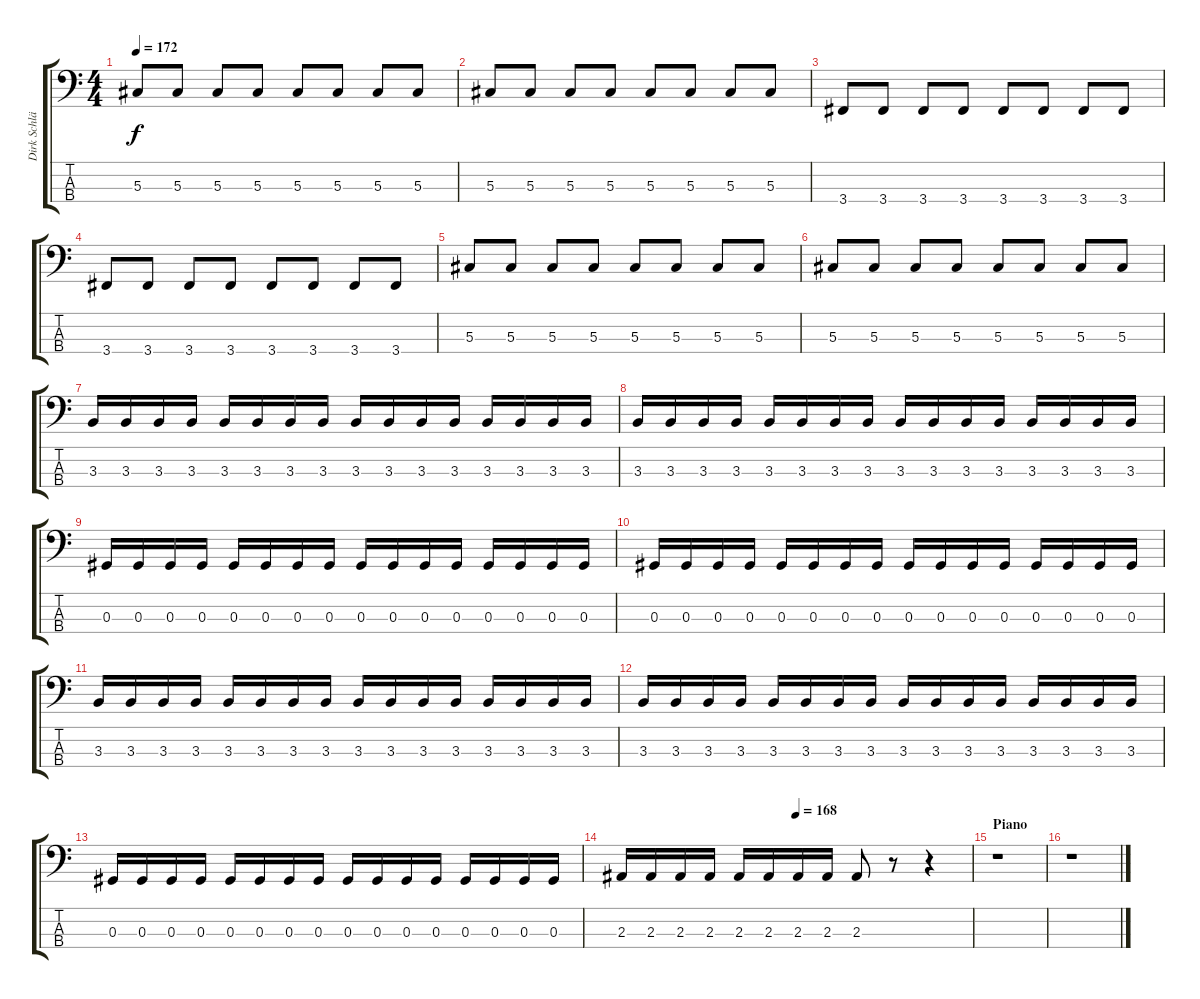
\track ("Dirk Schlächter - Bass" "Dirk Schlä") {instrument electricbassfinger}
\staff {score tabs}
\tuning (Gb2 Db2 Ab1 Eb1) {hide}
\ts (4 4)
\tempo 172
\clef f4
\ks c
5.3.8{dy f} 5.3.8 5.3.8 5.3.8 5.3.8 5.3.8 5.3.8 5.3.8 |
5.3.8 5.3.8 5.3.8 5.3.8 5.3.8 5.3.8 5.3.8 5.3.8 |
3.4.8 3.4.8 3.4.8 3.4.8 3.4.8 3.4.8 3.4.8 3.4.8 |
3.4.8 3.4.8 3.4.8 3.4.8 3.4.8 3.4.8 3.4.8 3.4.8 |
5.3.8 5.3.8 5.3.8 5.3.8 5.3.8 5.3.8 5.3.8 5.3.8 |
5.3.8 5.3.8 5.3.8 5.3.8 5.3.8 5.3.8 5.3.8 5.3.8 |
3.3.16 3.3.16 3.3.16 3.3.16 3.3.16 3.3.16 3.3.16 3.3.16 3.3.16 3.3.16 3.3.16 3.3.16 3.3.16 3.3.16 3.3.16 3.3.16 |
3.3.16 3.3.16 3.3.16 3.3.16 3.3.16 3.3.16 3.3.16 3.3.16 3.3.16 3.3.16 3.3.16 3.3.16 3.3.16 3.3.16 3.3.16 3.3.16 |
0.3.16 0.3.16 0.3.16 0.3.16 0.3.16 0.3.16 0.3.16 0.3.16 0.3.16 0.3.16 0.3.16 0.3.16 0.3.16 0.3.16 0.3.16 0.3.16 |
0.3.16 0.3.16 0.3.16 0.3.16 0.3.16 0.3.16 0.3.16 0.3.16 0.3.16 0.3.16 0.3.16 0.3.16 0.3.16 0.3.16 0.3.16 0.3.16 |
3.3.16 3.3.16 3.3.16 3.3.16 3.3.16 3.3.16 3.3.16 3.3.16 3.3.16 3.3.16 3.3.16 3.3.16 3.3.16 3.3.16 3.3.16 3.3.16 |
3.3.16 3.3.16 3.3.16 3.3.16 3.3.16 3.3.16 3.3.16 3.3.16 3.3.16 3.3.16 3.3.16 3.3.16 3.3.16 3.3.16 3.3.16 3.3.16 |
0.3.16 0.3.16 0.3.16 0.3.16 0.3.16 0.3.16 0.3.16 0.3.16 0.3.16 0.3.16 0.3.16 0.3.16 0.3.16 0.3.16 0.3.16 0.3.16 |
\tempo (168 0.5)
2.3.16 2.3.16 2.3.16 2.3.16 2.3.16 2.3.16 2.3.16 2.3.16 2.3.8 r.8 r.4 |
\section ("" "Piano")
r.1 |
r.1
